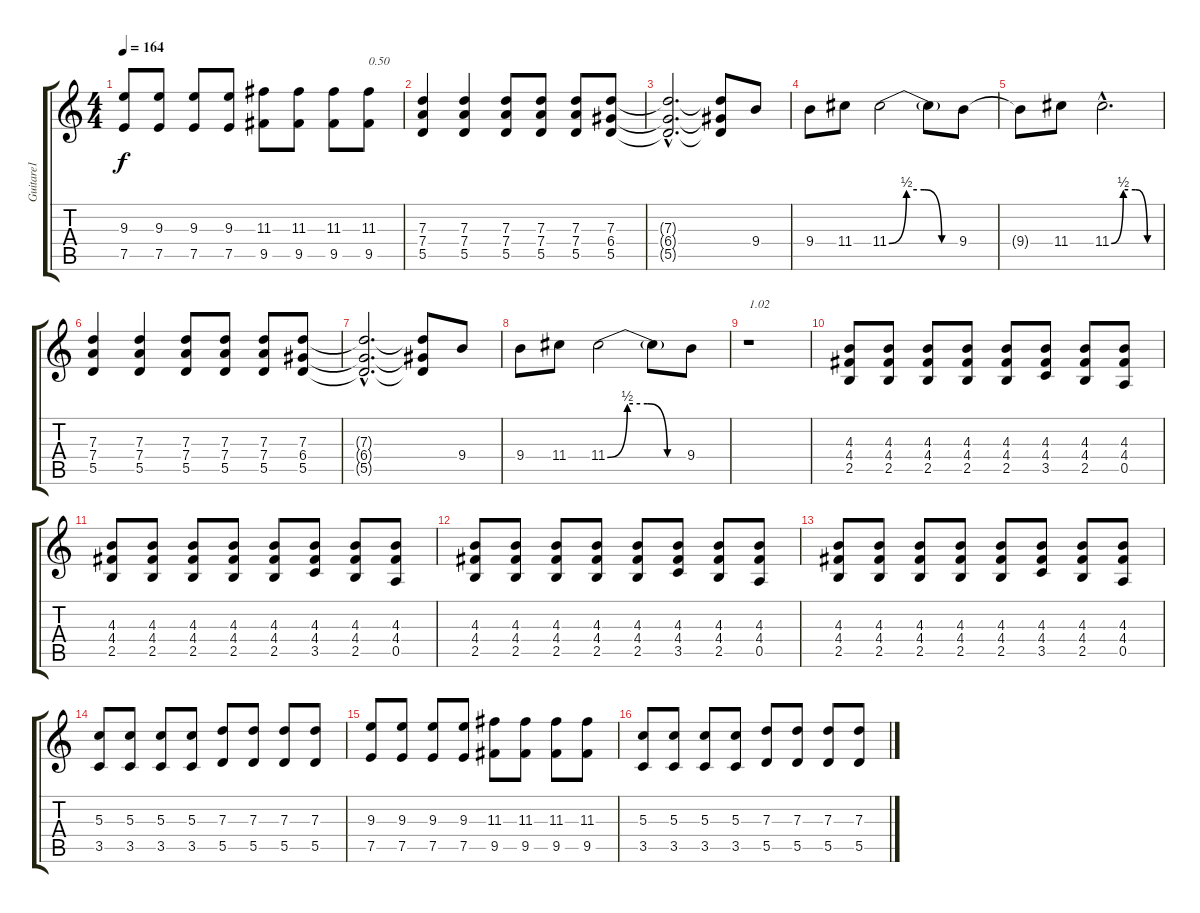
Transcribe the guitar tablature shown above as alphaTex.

\track ("Guitare1" "Guitare1") {instrument overdrivenguitar}
\staff {score tabs}
\tuning (E4 B3 G3 D3 A2 E2) {hide}
\ts (4 4)
\tempo 164
\clef g2
\ks c
(9.3 7.5).8{dy f} (9.3 7.5).8 (9.3 7.5).8 (9.3 7.5).8 (11.3 9.5).8 (11.3 9.5).8 (11.3 9.5).8 (11.3 9.5).8{txt "0.50"} |
(7.3 7.4 5.5).4 (7.3 7.4 5.5).4 (7.3 7.4 5.5).8 (7.3 7.4 5.5).8 (7.3 7.4 5.5).8 (7.3 6.4 5.5).8 |
(7.3{hac t} 6.4{hac t} 5.5{hac t}).2{d} (7.3{t} 6.4{t} 5.5{t}).8 9.4.8 |
9.4.8 11.4.8 11.4{be (custom 0 0 15 2 30 2 45 0 60 0)}.2 11.4{t}.8 9.4.8 |
9.4{t}.8 11.4.8 11.4{be (custom 0 0 15 2 30 2 45 0 60 0) hac}.2{d} |
(7.3 7.4 5.5).4 (7.3 7.4 5.5).4 (7.3 7.4 5.5).8 (7.3 7.4 5.5).8 (7.3 7.4 5.5).8 (7.3 6.4 5.5).8 |
(7.3{hac t} 6.4{hac t} 5.5{hac t}).2{d} (7.3{t} 6.4{t} 5.5{t}).8 9.4.8 |
9.4.8 11.4.8 11.4{be (custom 0 0 15 2 30 2 45 0 60 0)}.2 11.4{t}.8 9.4.8 |
r.1{txt "1.02"} |
(4.3 4.4 2.5).8 (4.3 4.4 2.5).8 (4.3 4.4 2.5).8 (4.3 4.4 2.5).8 (4.3 4.4 2.5).8 (4.3 4.4 3.5).8 (4.3 4.4 2.5).8 (4.3 4.4 0.5).8 |
(4.3 4.4 2.5).8 (4.3 4.4 2.5).8 (4.3 4.4 2.5).8 (4.3 4.4 2.5).8 (4.3 4.4 2.5).8 (4.3 4.4 3.5).8 (4.3 4.4 2.5).8 (4.3 4.4 0.5).8 |
(4.3 4.4 2.5).8 (4.3 4.4 2.5).8 (4.3 4.4 2.5).8 (4.3 4.4 2.5).8 (4.3 4.4 2.5).8 (4.3 4.4 3.5).8 (4.3 4.4 2.5).8 (4.3 4.4 0.5).8 |
(4.3 4.4 2.5).8 (4.3 4.4 2.5).8 (4.3 4.4 2.5).8 (4.3 4.4 2.5).8 (4.3 4.4 2.5).8 (4.3 4.4 3.5).8 (4.3 4.4 2.5).8 (4.3 4.4 0.5).8 |
(5.3 3.5).8 (5.3 3.5).8 (5.3 3.5).8 (5.3 3.5).8 (7.3 5.5).8 (7.3 5.5).8 (7.3 5.5).8 (7.3 5.5).8 |
(9.3 7.5).8 (9.3 7.5).8 (9.3 7.5).8 (9.3 7.5).8 (11.3 9.5).8 (11.3 9.5).8 (11.3 9.5).8 (11.3 9.5).8 |
(5.3 3.5).8 (5.3 3.5).8 (5.3 3.5).8 (5.3 3.5).8 (7.3 5.5).8 (7.3 5.5).8 (7.3 5.5).8 (7.3 5.5).8
